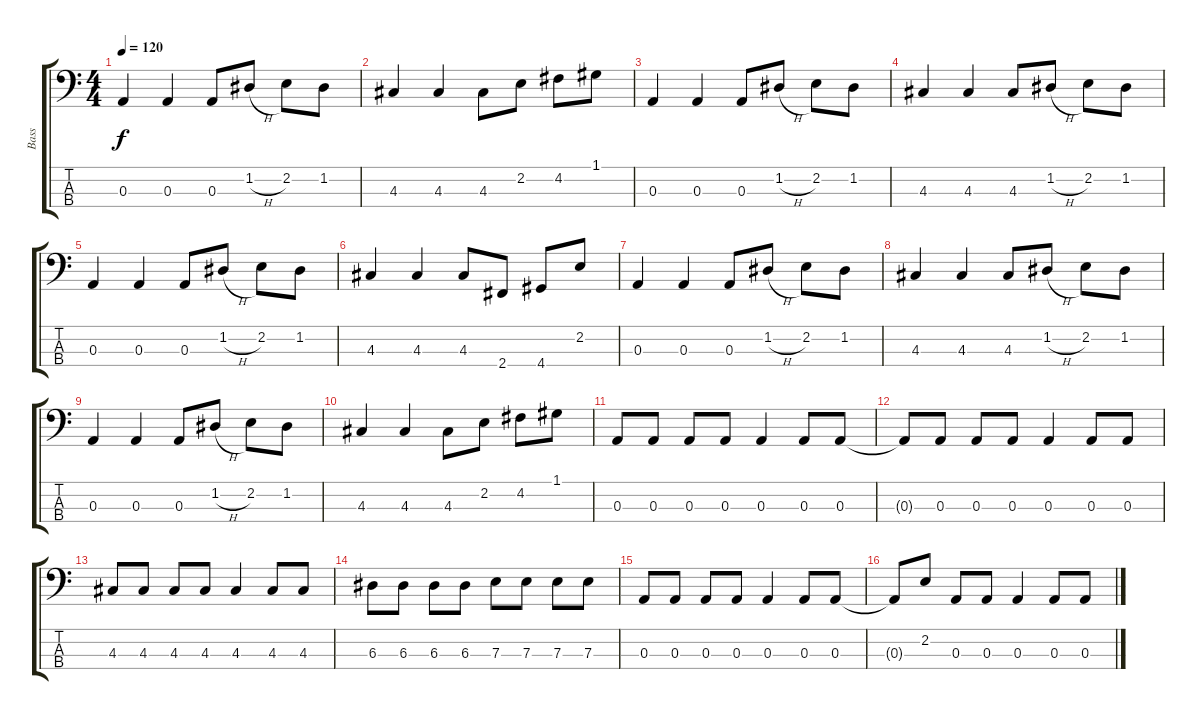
\track ("Bass" "Bass") {instrument electricbasspick}
\staff {score tabs}
\tuning (G2 D2 A1 E1) {hide}
\ts (4 4)
\tempo 120
\clef f4
\ks c
0.3.4{dy f} 0.3.4 0.3.8 1.2{h}.8 2.2.8 1.2.8 |
4.3.4 4.3.4 4.3.8 2.2.8 4.2.8 1.1.8 |
0.3.4 0.3.4 0.3.8 1.2{h}.8 2.2.8 1.2.8 |
4.3.4 4.3.4 4.3.8 1.2{h}.8 2.2.8 1.2.8 |
0.3.4 0.3.4 0.3.8 1.2{h}.8 2.2.8 1.2.8 |
4.3.4 4.3.4 4.3.8 2.4.8 4.4.8 2.2.8 |
0.3.4 0.3.4 0.3.8 1.2{h}.8 2.2.8 1.2.8 |
4.3.4 4.3.4 4.3.8 1.2{h}.8 2.2.8 1.2.8 |
0.3.4 0.3.4 0.3.8 1.2{h}.8 2.2.8 1.2.8 |
4.3.4 4.3.4 4.3.8 2.2.8 4.2.8 1.1.8 |
0.3.8 0.3.8 0.3.8 0.3.8 0.3.4 0.3.8 0.3.8 |
0.3{t}.8 0.3.8 0.3.8 0.3.8 0.3.4 0.3.8 0.3.8 |
4.3.8 4.3.8 4.3.8 4.3.8 4.3.4 4.3.8 4.3.8 |
6.3.8 6.3.8 6.3.8 6.3.8 7.3.8 7.3.8 7.3.8 7.3.8 |
0.3.8 0.3.8 0.3.8 0.3.8 0.3.4 0.3.8 0.3.8 |
0.3{t}.8 2.2.8 0.3.8 0.3.8 0.3.4 0.3.8 0.3.8
